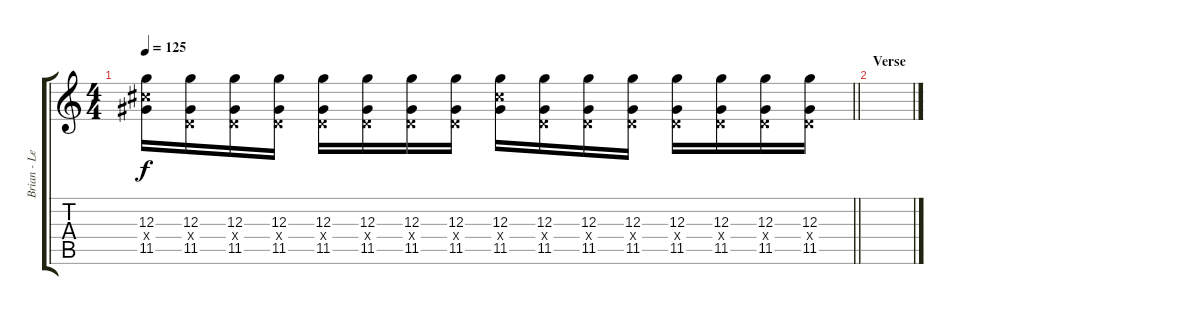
\track ("Brian - Lead Guitar II" "Brian - Le") {instrument electricguitarjazz}
\staff {score tabs}
\tuning (E4 B3 G3 D3 A2 E2) {hide}
\ts (4 4)
\tempo 125
\clef g2
\barLineRight lightlight
\ks c
(12.3 11.4{x} 11.5).16{dy f} (12.3 0.4{x} 11.5).16 (12.3 0.4{x} 11.5).16 (12.3 0.4{x} 11.5).16 (12.3 0.4{x} 11.5).16 (12.3 0.4{x} 11.5).16 (12.3 0.4{x} 11.5).16 (12.3 0.4{x} 11.5).16 (12.3 11.4{x} 11.5).16 (12.3 0.4{x} 11.5).16 (12.3 0.4{x} 11.5).16 (12.3 0.4{x} 11.5).16 (12.3 0.4{x} 11.5).16 (12.3 0.4{x} 11.5).16 (12.3 0.4{x} 11.5).16 (12.3 0.4{x} 11.5).16 |
\section ("" "Verse")
